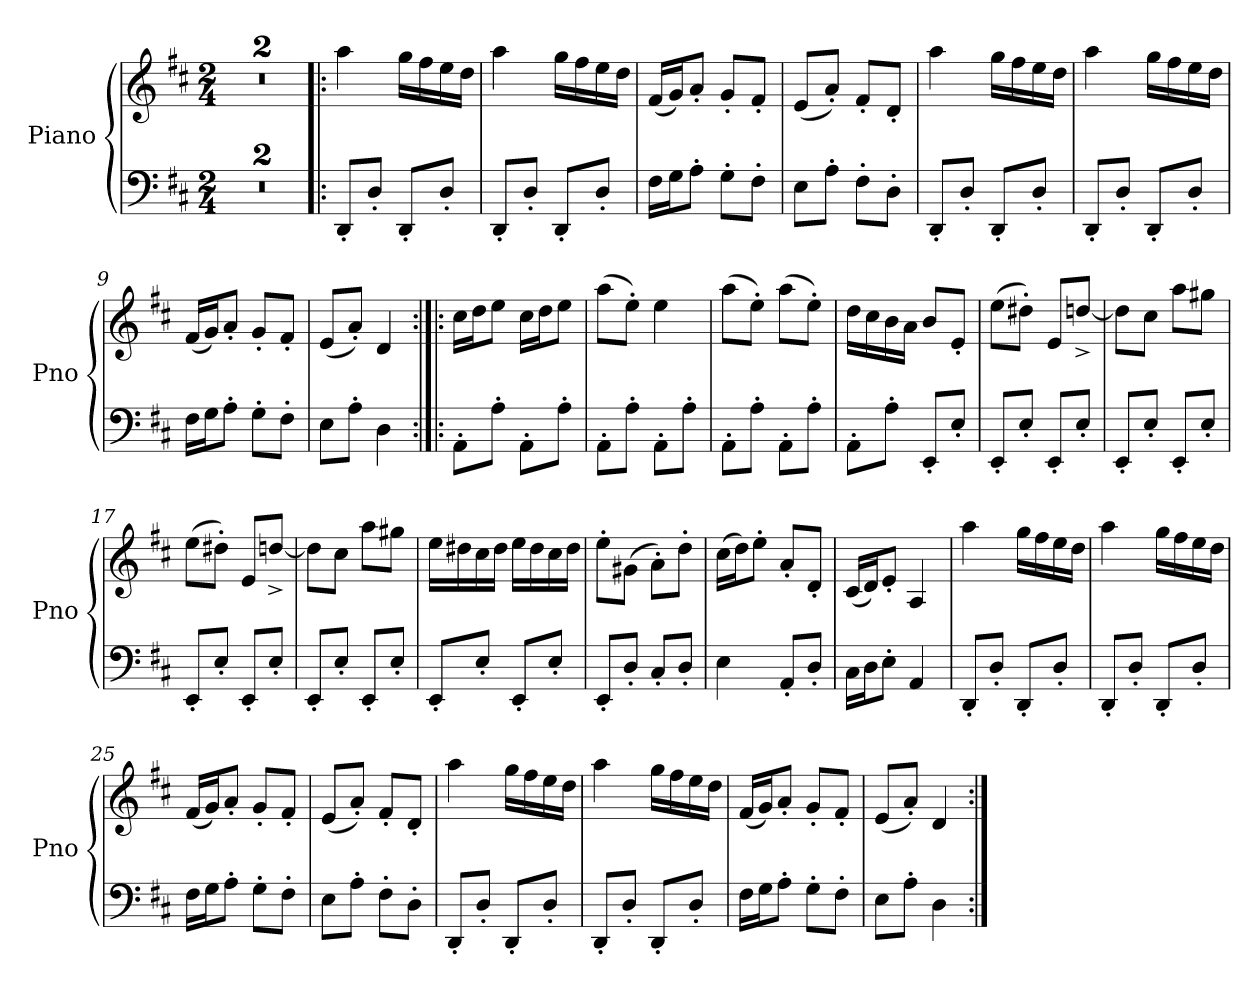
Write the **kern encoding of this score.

**kern	**kern
*part1	*part1
*staff2	*staff1
*I"Piano	*
*I'Pno	*
*clefF4	*clefG2
*k[f#c#]	*k[f#c#]
*M2/4	*M2/4
=1	=1
2r	2r
=2	=2
2r	2r
=3!|:	=3!|:
*	*MM50
8DD'/L	4aa\
8D'/J	.
8DD'/L	16gg\LL
.	16ff#\
8D'/J	16ee\
.	16dd\JJ
=4	=4
8DD'/L	4aa\
8D'/J	.
8DD'/L	16gg\LL
.	16ff#\
8D'/J	16ee\
.	16dd\JJ
=5	=5
16F#\LL	(<16f#/LL
16G\J	16g/J)
8A'\J	8a'/J
8G'\L	8g'/L
8F#'\J	8f#'/J
=6	=6
8E\L	(<8e/L
8A'\J	8a'/J)
8F#'\L	8f#'/L
8D'\J	8d'/J
!!LO:LB:g=z
=7	=7
8DD'/L	4aa\
8D'/J	.
8DD'/L	16gg\LL
.	16ff#\
8D'/J	16ee\
.	16dd\JJ
=8	=8
8DD'/L	4aa\
8D'/J	.
8DD'/L	16gg\LL
.	16ff#\
8D'/J	16ee\
.	16dd\JJ
=9	=9
16F#\LL	(<16f#/LL
16G\J	16g/J)
8A'\J	8a'/J
8G'\L	8g'/L
8F#'\J	8f#'/J
=10	=10
8E\L	(<8e/L
8A'\J	8a'/J)
4D\	4d/
!!LO:LB:g=z
=11:|!|:	=11:|!|:
8AA'\L	16cc#\LL
.	16dd\J
8A'\J	8ee\J
8AA'\L	16cc#\LL
.	16dd\J
8A'\J	8ee\J
=12	=12
8AA'\L	(>8aa\L
8A'\J	8ee'\J)
8AA'\L	4ee\
8A'\J	.
=13	=13
8AA'\L	(>8aa\L
8A'\J	8ee'\J)
8AA'\L	(>8aa\L
8A'\J	8ee'\J)
=14	=14
8AA'\L	16dd\LL
.	16cc#\
8A'\J	16b\
.	16a\JJ
8EE'/L	8b/L
8E'/J	8e'/J
!!LO:LB:g=z
=15	=15
8EE'/L	(>8ee\L
8E'/J	8dd#X'\J)
8EE'/L	8e/L
8E'/J	[8ddn^/J
=16	=16
8EE'/L	8dd\L]
8E'/J	8cc#\J
8EE'/L	8aa\L
8E'/J	8gg#X\J
=17	=17
8EE'/L	(>8ee\L
8E'/J	8dd#X'\J)
8EE'/L	8e/L
8E'/J	[8ddn^/J
=18	=18
8EE'/L	8dd\L]
8E'/J	8cc#\J
8EE'/L	8aa\L
8E'/J	8gg#X\J
!!LO:LB:g=z
=19	=19
8EE'/L	16ee\LL
.	16dd#X\
8E'/J	16cc#\
.	16dd#\JJ
8EE'/L	16ee\LL
.	16dd#\
8E'/J	16cc#\
.	16dd#\JJ
=20	=20
8EE'/L	8ee'\L
8D'/J	(>8g#X\J
8C#'/L	8a'\L)
8D'/J	8dd'\J
=21	=21
4E\	(>16cc#\LL
.	16dd\J)
.	8ee'\J
8AA'/L	8a'/L
8D'/J	8d'/J
=22	=22
16C#\LL	(<16c#/LL
16D\J	16d/J)
8E'\J	8e'/J
4AA/	4A/
!!LO:LB:g=z
=23	=23
8DD'/L	4aa\
8D'/J	.
8DD'/L	16gg\LL
.	16ff#\
8D'/J	16ee\
.	16dd\JJ
=24	=24
8DD'/L	4aa\
8D'/J	.
8DD'/L	16gg\LL
.	16ff#\
8D'/J	16ee\
.	16dd\JJ
=25	=25
16F#\LL	(<16f#/LL
16G\J	16g/J)
8A'\J	8a'/J
8G'\L	8g'/L
8F#'\J	8f#'/J
=26	=26
8E\L	(<8e/L
8A'\J	8a'/J)
8F#'\L	8f#'/L
8D'\J	8d'/J
!!LO:LB:g=z
=27	=27
8DD'/L	4aa\
8D'/J	.
8DD'/L	16gg\LL
.	16ff#\
8D'/J	16ee\
.	16dd\JJ
=28	=28
8DD'/L	4aa\
8D'/J	.
8DD'/L	16gg\LL
.	16ff#\
8D'/J	16ee\
.	16dd\JJ
=29	=29
16F#\LL	(<16f#/LL
16G\J	16g/J)
8A'\J	8a'/J
8G'\L	8g'/L
8F#'\J	8f#'/J
=30	=30
8E\L	(<8e/L
8A'\J	8a'/J)
4D\	4d/
=:|!	=:|!
*-	*-
